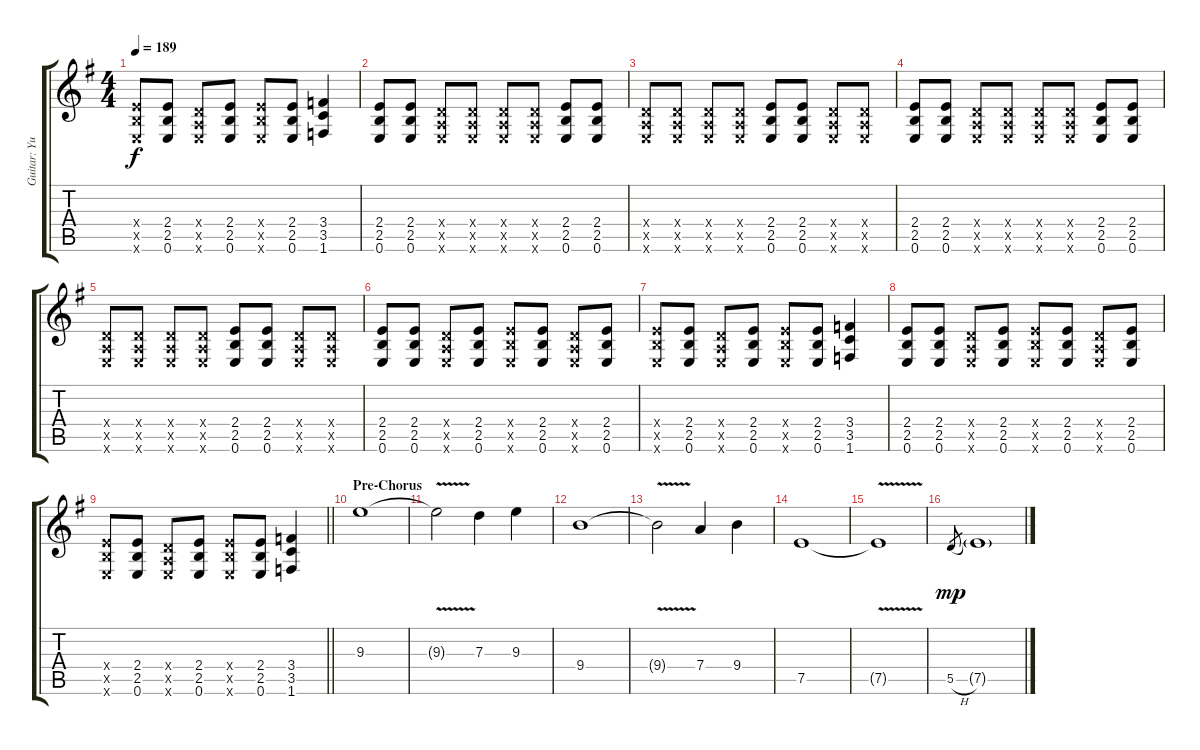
\track ("Guitar: Yui Hirasawa" "Guitar: Yu") {instrument overdrivenguitar}
\staff {score tabs}
\tuning (E4 B3 G3 D3 A2 E2) {hide}
\ts (4 4)
\tempo 189
\clef g2
\ks g
(2.4{x} 2.5{x} 0.6{x}).8{dy f} (2.4 2.5 0.6).8 (0.4{x} 0.5{x} 0.6{x}).8 (2.4 2.5 0.6).8 (2.4{x} 2.5{x} 0.6{x}).8 (2.4 2.5 0.6).8 (3.4 3.5 1.6).4 |
(2.4 2.5 0.6).8 (2.4 2.5 0.6).8 (0.4{x} 0.5{x} 0.6{x}).8 (0.4{x} 0.5{x} 0.6{x}).8 (0.4{x} 0.5{x} 0.6{x}).8 (0.4{x} 0.5{x} 0.6{x}).8 (2.4 2.5 0.6).8 (2.4 2.5 0.6).8 |
(0.4{x} 0.5{x} 0.6{x}).8 (0.4{x} 0.5{x} 0.6{x}).8 (0.4{x} 0.5{x} 0.6{x}).8 (0.4{x} 0.5{x} 0.6{x}).8 (2.4 2.5 0.6).8 (2.4 2.5 0.6).8 (0.4{x} 0.5{x} 0.6{x}).8 (0.4{x} 0.5{x} 0.6{x}).8 |
(2.4 2.5 0.6).8 (2.4 2.5 0.6).8 (0.4{x} 0.5{x} 0.6{x}).8 (0.4{x} 0.5{x} 0.6{x}).8 (0.4{x} 0.5{x} 0.6{x}).8 (0.4{x} 0.5{x} 0.6{x}).8 (2.4 2.5 0.6).8 (2.4 2.5 0.6).8 |
(0.4{x} 0.5{x} 0.6{x}).8 (0.4{x} 0.5{x} 0.6{x}).8 (0.4{x} 0.5{x} 0.6{x}).8 (0.4{x} 0.5{x} 0.6{x}).8 (2.4 2.5 0.6).8 (2.4 2.5 0.6).8 (0.4{x} 0.5{x} 0.6{x}).8 (0.4{x} 0.5{x} 0.6{x}).8 |
(2.4 2.5 0.6).8 (2.4 2.5 0.6).8 (0.4{x} 0.5{x} 0.6{x}).8 (2.4 2.5 0.6).8 (2.4{x} 2.5{x} 0.6{x}).8 (2.4 2.5 0.6).8 (0.4{x} 0.5{x} 0.6{x}).8 (2.4 2.5 0.6).8 |
(2.4{x} 2.5{x} 0.6{x}).8 (2.4 2.5 0.6).8 (0.4{x} 0.5{x} 0.6{x}).8 (2.4 2.5 0.6).8 (2.4{x} 2.5{x} 0.6{x}).8 (2.4 2.5 0.6).8 (3.4 3.5 1.6).4 |
(2.4 2.5 0.6).8 (2.4 2.5 0.6).8 (0.4{x} 0.5{x} 0.6{x}).8 (2.4 2.5 0.6).8 (2.4{x} 2.5{x} 0.6{x}).8 (2.4 2.5 0.6).8 (0.4{x} 0.5{x} 0.6{x}).8 (2.4 2.5 0.6).8 |
\barLineRight lightlight
(2.4{x} 2.5{x} 0.6{x}).8 (2.4 2.5 0.6).8 (0.4{x} 0.5{x} 0.6{x}).8 (2.4 2.5 0.6).8 (2.4{x} 2.5{x} 0.6{x}).8 (2.4 2.5 0.6).8 (3.4 3.5 1.6).4 |
\section ("" "Pre-Chorus")
9.3.1{volume 16 balance 8} |
9.3{v t}.2 7.3.4 9.3.4 |
9.4.1 |
9.4{v t}.2 7.4.4 9.4.4 |
7.5.1 |
7.5{v t}.1 |
5.5{h}.8{gr dy mp} 7.5{g}.1
